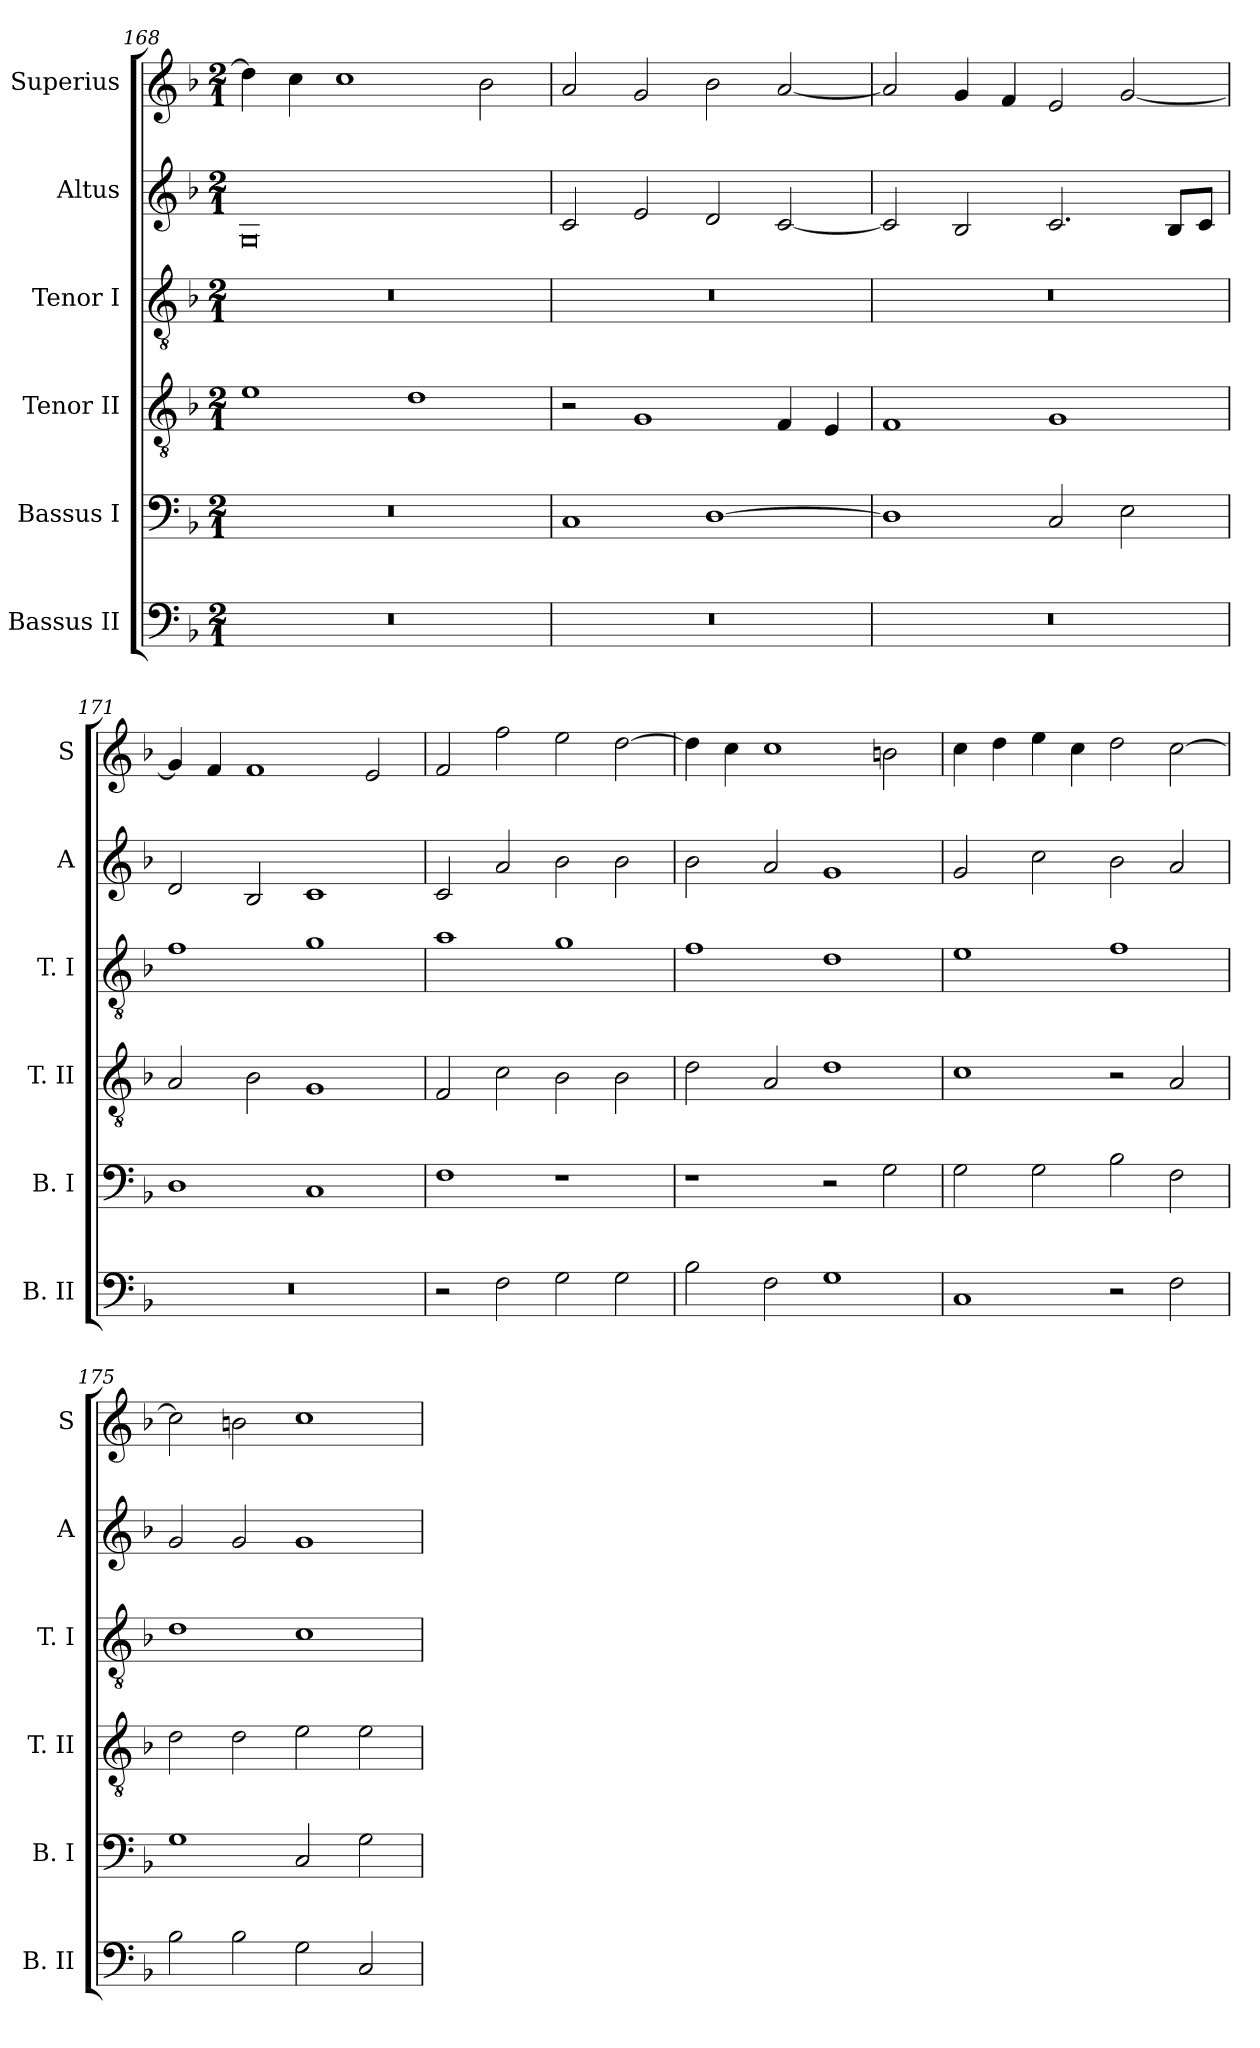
**kern	**kern	**kern	**kern	**kern	**kern
*part6	*part5	*part4	*part3	*part2	*part1
*staff6	*staff5	*staff4	*staff3	*staff2	*staff1
*I"Bassus II	*I"Bassus I	*I"Tenor II	*I"Tenor I	*I"Altus	*I"Superius
*I'B. II	*I'B. I	*I'T. II	*I'T. I	*I'A	*I'S
*clefF4	*clefF4	*clefGv2	*clefGv2	*clefG2	*clefG2
*k[b-]	*k[b-]	*k[b-]	*k[b-]	*k[b-]	*k[b-]
*F:	*F:	*F:	*F:	*F:	*F:
*M2/1	*M2/1	*M2/1	*M2/1	*M2/1	*M2/1
=168	=168	=168	=168	=168	=168
0r	0r	1e	0r	0G	4dd]
.	.	.	.	.	4cc
.	.	.	.	.	1cc
.	.	1d	.	.	.
.	.	.	.	.	2b-
=169	=169	=169	=169	=169	=169
0r	1C	2r	0r	2c	2a
.	.	1G	.	2e	2g
.	[1D	.	.	2d	2b-
.	.	4F	.	[2c	[2a
.	.	4E	.	.	.
=170	=170	=170	=170	=170	=170
0r	1D]	1F	0r	2c]	2a]
.	.	.	.	2B-	4g
.	.	.	.	.	4f
.	2C	1G	.	2.c	2e
.	2E	.	.	.	[2g
.	.	.	.	8B-L	.
.	.	.	.	8cJ	.
=171	=171	=171	=171	=171	=171
0r	1D	2A	1f	2d	4g]
.	.	.	.	.	4f
.	.	2B-	.	2B-	1f
.	1C	1G	1g	1c	.
.	.	.	.	.	2e
=172	=172	=172	=172	=172	=172
2r	1F	2F	1a	2c	2f
2F	.	2c	.	2a	2ff
2G	1r	2B-	1g	2b-	2ee
2G	.	2B-	.	2b-	[2dd
=173	=173	=173	=173	=173	=173
2B-	1r	2d	1f	2b-	4dd]
.	.	.	.	.	4cc
2F	.	2A	.	2a	1cc
1G	2r	1d	1d	1g	.
.	2G	.	.	.	2bn
=174	=174	=174	=174	=174	=174
1C	2G	1c	1e	2g	4cc
.	.	.	.	.	4dd
.	2G	.	.	2cc	4ee
.	.	.	.	.	4cc
2r	2B-	2r	1f	2b-	2dd
2F	2F	2A	.	2a	[2cc
=175	=175	=175	=175	=175	=175
2B-	1G	2d	1d	2g	2cc]
2B-	.	2d	.	2g	2bn
2G	2C	2e	1c	1g	1cc
2C	2G	2e	.	.	.
=	=	=	=	=	=
*-	*-	*-	*-	*-	*-
